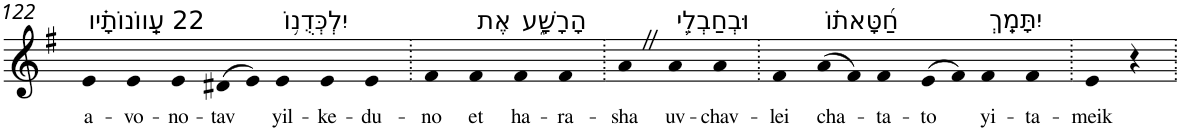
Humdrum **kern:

**kern	**text
*part1	*part1
*staff1	*staff1
*I"Piano	*
*I'Pno	*
!!LO:PB:g=z
*clefG2	*
*k[f#]	*
*G:	*
=122	=122
!LO:TX:a:t=22 עַֽווֹנוֹתָ֗יו	!
!	!LO:LY:b
4e	a-
!	!LO:LY:b
4e	-vo-
!	!LO:LY:b
4e	-no-
!	!LO:LY:b
(>8d#X	-tav
8e)	.
!LO:TX:a:t=יִלְכְּדֻנ֥וֹ	!
!	!LO:LY:b
4e	yil-
!	!LO:LY:b
4e	-ke-
!	!LO:LY:b
4e	-du-
=123.	=123.
!	!LO:LY:b
4f#	-no
!LO:TX:a:t=אֶת	!
!	!LO:LY:b
4f#	et
!LO:TX:a:t=הָרָשָׁ֑ע	!
!	!LO:LY:b
4f#	ha-
!	!LO:LY:b
4f#	-ra-
=124.	=124.
!	!LO:LY:b
4aZ	-sha
!LO:TX:a:t=וּבְחַבְלֵ֥י	!
!	!LO:LY:b
4a	uv-
!	!LO:LY:b
4a	-chav-
=125.	=125.
!	!LO:LY:b
4f#	-lei
!LO:TX:a:t=חַ֝טָּאת֗וֹ	!
!	!LO:LY:b
(>8a	cha-
8f#)	.
!	!LO:LY:b
4f#	-ta-
!	!LO:LY:b
(>8e	-to
8f#)	.
!LO:TX:a:t=יִתָּמֵֽךְ	!
!	!LO:LY:b
4f#	yi-
!	!LO:LY:b
4f#	-ta-
=126.	=126.
!	!LO:LY:b
4e	-meik
4r	.
=.	=.
*-	*-
